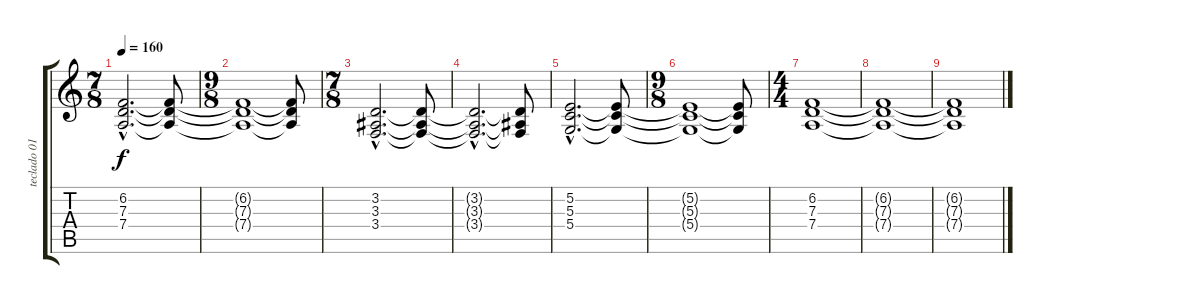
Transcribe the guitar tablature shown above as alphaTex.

\track ("teclado 01" "teclado 01") {instrument stringensemble1}
\staff {score tabs}
\tuning (E4 B3 G3 D3 A2 E2) {hide}
\ts (7 8)
\tempo 160
\clef g2
\ks c
(6.2{hac t} 7.3{hac t} 7.4{hac t}).2{d dy f} (6.2{t} 7.3{t} 7.4{t}).8 |
\ts (9 8)
(6.2{t} 7.3{t} 7.4{t}).1 (6.2{t} 7.3{t} 7.4{t}).8 |
\ts (7 8)
(3.2{hac} 3.3{hac} 3.4{hac}).2{d} (3.2{t} 3.3{t} 3.4{t}).8 |
(3.2{hac t} 3.3{hac t} 3.4{hac t}).2{d} (3.2{t} 3.3{t} 3.4{t}).8 |
(5.2{hac} 5.3{hac} 5.4{hac}).2{d} (5.2{t} 5.3{t} 5.4{t}).8 |
\ts (9 8)
(5.2{t} 5.3{t} 5.4{t}).1 (5.2{t} 5.3{t} 5.4{t}).8 |
\ts (4 4)
(6.2 7.3 7.4).1 |
(6.2{t} 7.3{t} 7.4{t}).1 |
(6.2{t} 7.3{t} 7.4{t}).1
